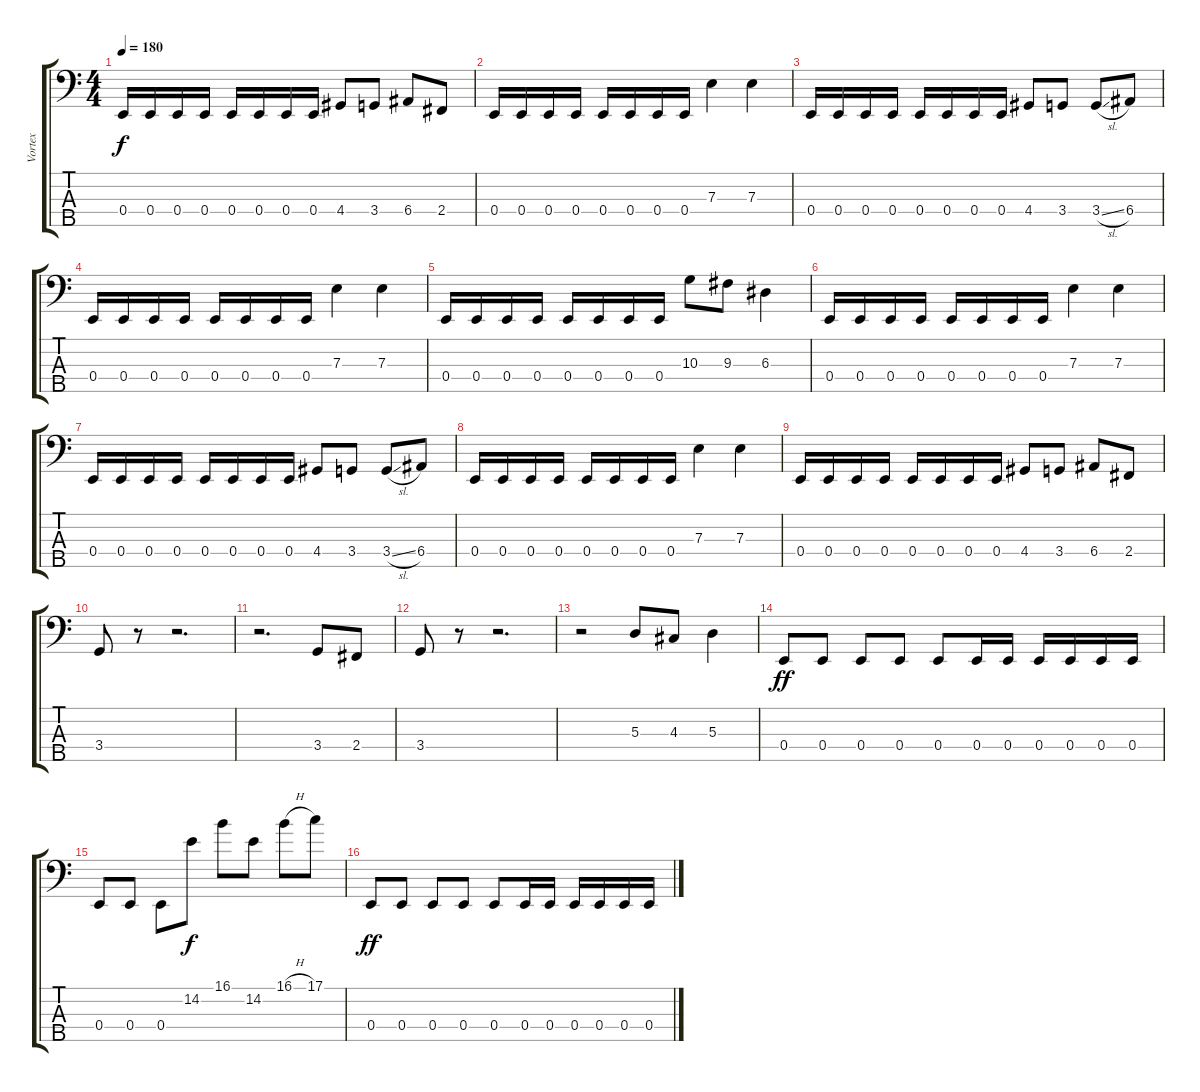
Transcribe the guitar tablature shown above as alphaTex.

\track ("Vortex" "Vortex") {instrument electricbassfinger}
\staff {score tabs}
\tuning (G2 D2 A1 E1 B0) {hide}
\ts (4 4)
\tempo 180
\clef f4
\ks c
0.4.16{dy f} 0.4.16 0.4.16 0.4.16 0.4.16 0.4.16 0.4.16 0.4.16 4.4.8 3.4.8 6.4.8 2.4.8 |
0.4.16 0.4.16 0.4.16 0.4.16 0.4.16 0.4.16 0.4.16 0.4.16 7.3.4 7.3.4 |
0.4.16 0.4.16 0.4.16 0.4.16 0.4.16 0.4.16 0.4.16 0.4.16 4.4.8 3.4.8 3.4{sl}.8 6.4.8 |
0.4.16 0.4.16 0.4.16 0.4.16 0.4.16 0.4.16 0.4.16 0.4.16 7.3.4 7.3.4 |
0.4.16 0.4.16 0.4.16 0.4.16 0.4.16 0.4.16 0.4.16 0.4.16 10.3.8 9.3.8 6.3.4 |
0.4.16 0.4.16 0.4.16 0.4.16 0.4.16 0.4.16 0.4.16 0.4.16 7.3.4 7.3.4 |
0.4.16 0.4.16 0.4.16 0.4.16 0.4.16 0.4.16 0.4.16 0.4.16 4.4.8 3.4.8 3.4{sl}.8 6.4.8 |
0.4.16 0.4.16 0.4.16 0.4.16 0.4.16 0.4.16 0.4.16 0.4.16 7.3.4 7.3.4 |
0.4.16 0.4.16 0.4.16 0.4.16 0.4.16 0.4.16 0.4.16 0.4.16 4.4.8 3.4.8 6.4.8 2.4.8 |
3.4.8 r.8 r.2{d} |
r.2{d} 3.4.8 2.4.8 |
3.4.8 r.8 r.2{d} |
r.2 5.3.8 4.3.8 5.3.4 |
0.4.8{dy ff volume 14} 0.4.8 0.4.8 0.4.8 0.4.8 0.4.16 0.4.16 0.4.16 0.4.16 0.4.16 0.4.16 |
0.4.8 0.4.8 0.4.8 14.2.8{dy f volume 8} 16.1.8 14.2.8 16.1{h}.8 17.1.8 |
0.4.8{dy ff volume 14} 0.4.8 0.4.8 0.4.8 0.4.8 0.4.16 0.4.16 0.4.16 0.4.16 0.4.16 0.4.16
